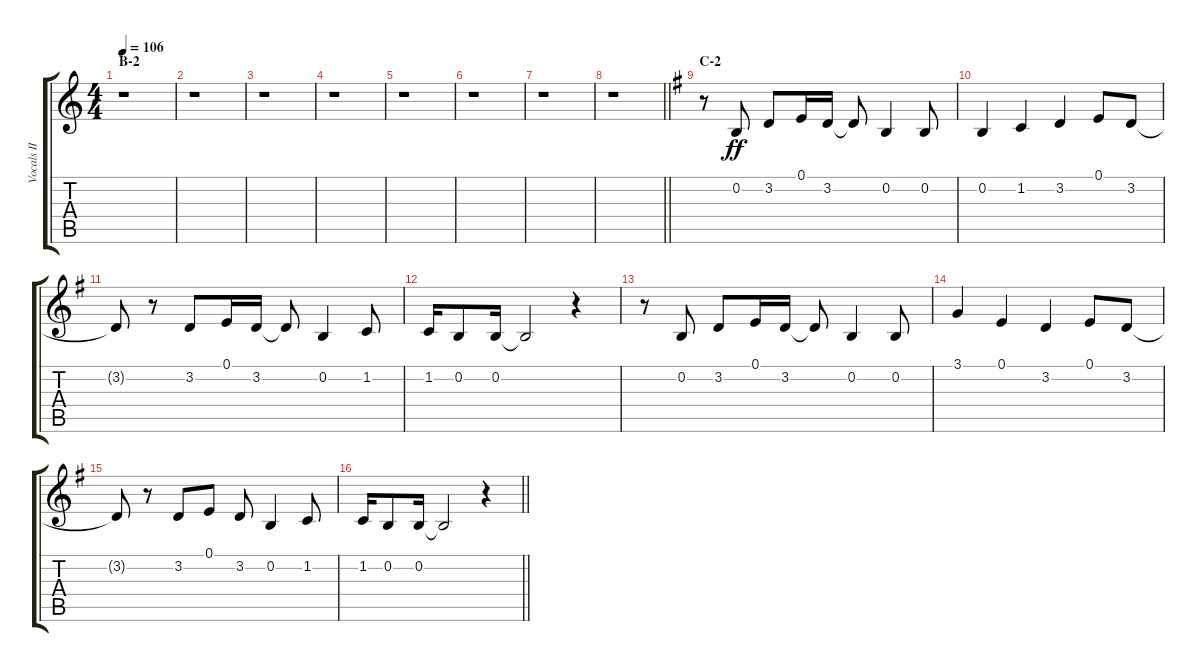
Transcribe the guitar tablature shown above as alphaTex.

\track ("Vocals II" "Vocals II") {instrument voiceoohs}
\staff {score tabs}
\tuning (E4 B3 G3 D3 A2 E2) {hide}
\ts (4 4)
\section ("" "B-2")
\tempo 106
\clef g2
\ks c
r.1{dy fff} |
r.1 |
r.1 |
r.1 |
r.1 |
r.1 |
r.1 |
\barLineRight lightlight
r.1 |
\section ("" "C-2")
\ks g
r.8 0.2.8{dy ff} 3.2.8 0.1.16 3.2.16 3.2{t}.8 0.2.4 0.2.8 |
0.2.4 1.2.4 3.2.4 0.1.8 3.2.8 |
3.2{t}.8 r.8 3.2.8 0.1.16 3.2.16 3.2{t}.8 0.2.4 1.2.8 |
1.2.16 0.2.8 0.2.16 0.2{t}.2 r.4 |
r.8 0.2.8 3.2.8 0.1.16 3.2.16 3.2{t}.8 0.2.4 0.2.8 |
3.1.4 0.1.4 3.2.4 0.1.8 3.2.8 |
3.2{t}.8 r.8 3.2.8 0.1.8 3.2.8 0.2.4 1.2.8 |
\barLineRight lightlight
1.2.16 0.2.8 0.2.16 0.2{t}.2 r.4
